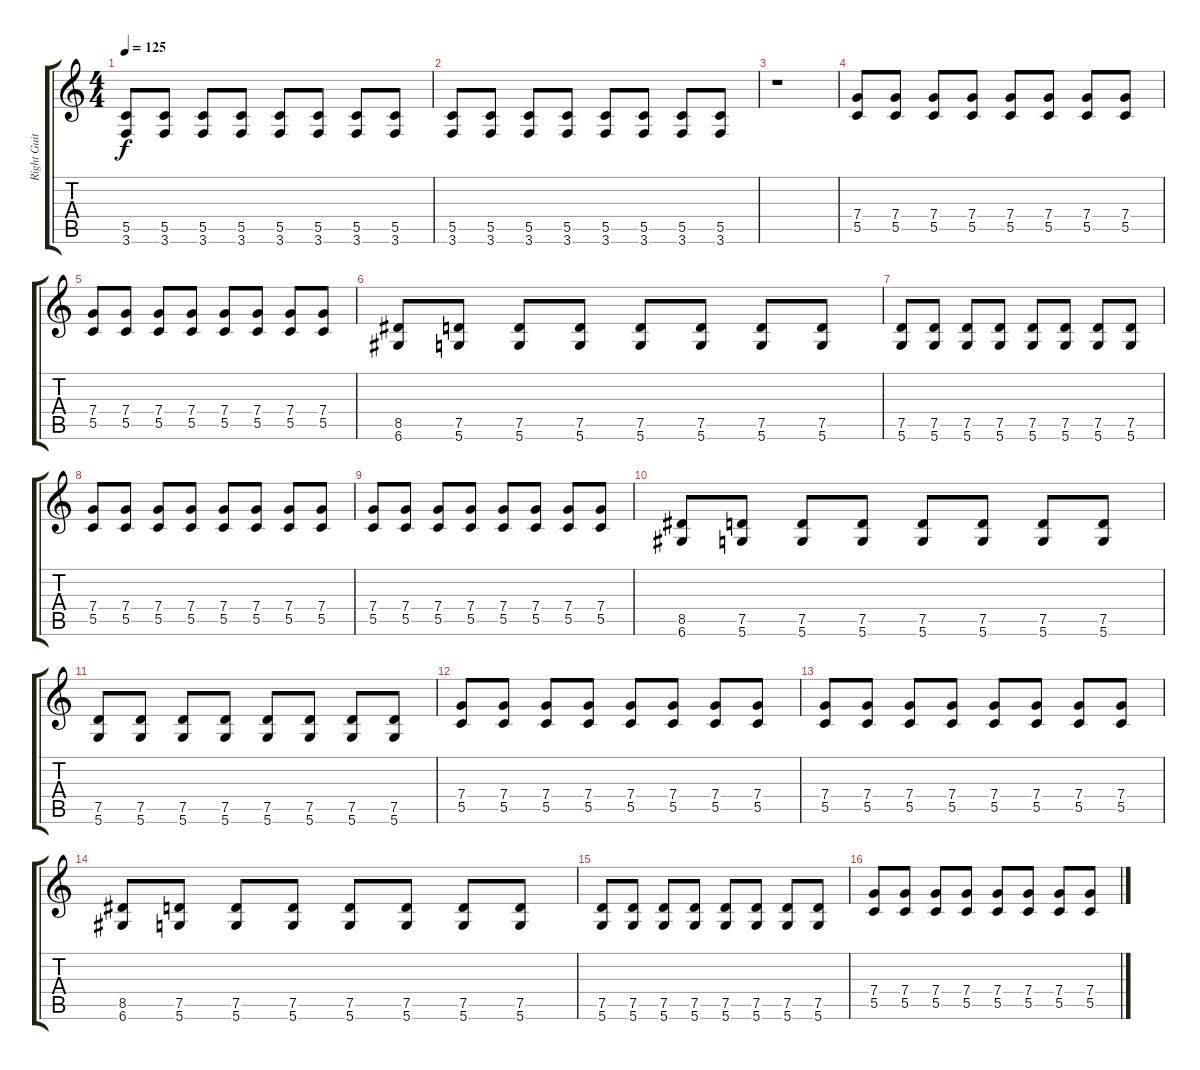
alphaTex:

\track ("Right Guitar" "Right Guit") {instrument distortionguitar}
\staff {score tabs}
\tuning (D4 A3 F3 C3 G2 D2) {hide}
\ts (4 4)
\tempo 125
\clef g2
\ks c
(5.5 3.6).8{dy f} (5.5 3.6).8 (5.5 3.6).8 (5.5 3.6).8 (5.5 3.6).8 (5.5 3.6).8 (5.5 3.6).8 (5.5 3.6).8 |
(5.5 3.6).8 (5.5 3.6).8 (5.5 3.6).8 (5.5 3.6).8 (5.5 3.6).8 (5.5 3.6).8 (5.5 3.6).8 (5.5 3.6).8 |
r.1 |
(7.4 5.5).8 (7.4 5.5).8 (7.4 5.5).8 (7.4 5.5).8 (7.4 5.5).8 (7.4 5.5).8 (7.4 5.5).8 (7.4 5.5).8 |
(7.4 5.5).8 (7.4 5.5).8 (7.4 5.5).8 (7.4 5.5).8 (7.4 5.5).8 (7.4 5.5).8 (7.4 5.5).8 (7.4 5.5).8 |
(8.5 6.6).8 (7.5 5.6).8 (7.5 5.6).8 (7.5 5.6).8 (7.5 5.6).8 (7.5 5.6).8 (7.5 5.6).8 (7.5 5.6).8 |
(7.5 5.6).8 (7.5 5.6).8 (7.5 5.6).8 (7.5 5.6).8 (7.5 5.6).8 (7.5 5.6).8 (7.5 5.6).8 (7.5 5.6).8 |
(7.4 5.5).8 (7.4 5.5).8 (7.4 5.5).8 (7.4 5.5).8 (7.4 5.5).8 (7.4 5.5).8 (7.4 5.5).8 (7.4 5.5).8 |
(7.4 5.5).8 (7.4 5.5).8 (7.4 5.5).8 (7.4 5.5).8 (7.4 5.5).8 (7.4 5.5).8 (7.4 5.5).8 (7.4 5.5).8 |
(8.5 6.6).8 (7.5 5.6).8 (7.5 5.6).8 (7.5 5.6).8 (7.5 5.6).8 (7.5 5.6).8 (7.5 5.6).8 (7.5 5.6).8 |
(7.5 5.6).8 (7.5 5.6).8 (7.5 5.6).8 (7.5 5.6).8 (7.5 5.6).8 (7.5 5.6).8 (7.5 5.6).8 (7.5 5.6).8 |
(7.4 5.5).8 (7.4 5.5).8 (7.4 5.5).8 (7.4 5.5).8 (7.4 5.5).8 (7.4 5.5).8 (7.4 5.5).8 (7.4 5.5).8 |
(7.4 5.5).8 (7.4 5.5).8 (7.4 5.5).8 (7.4 5.5).8 (7.4 5.5).8 (7.4 5.5).8 (7.4 5.5).8 (7.4 5.5).8 |
(8.5 6.6).8 (7.5 5.6).8 (7.5 5.6).8 (7.5 5.6).8 (7.5 5.6).8 (7.5 5.6).8 (7.5 5.6).8 (7.5 5.6).8 |
(7.5 5.6).8 (7.5 5.6).8 (7.5 5.6).8 (7.5 5.6).8 (7.5 5.6).8 (7.5 5.6).8 (7.5 5.6).8 (7.5 5.6).8 |
(7.4 5.5).8 (7.4 5.5).8 (7.4 5.5).8 (7.4 5.5).8 (7.4 5.5).8 (7.4 5.5).8 (7.4 5.5).8 (7.4 5.5).8
